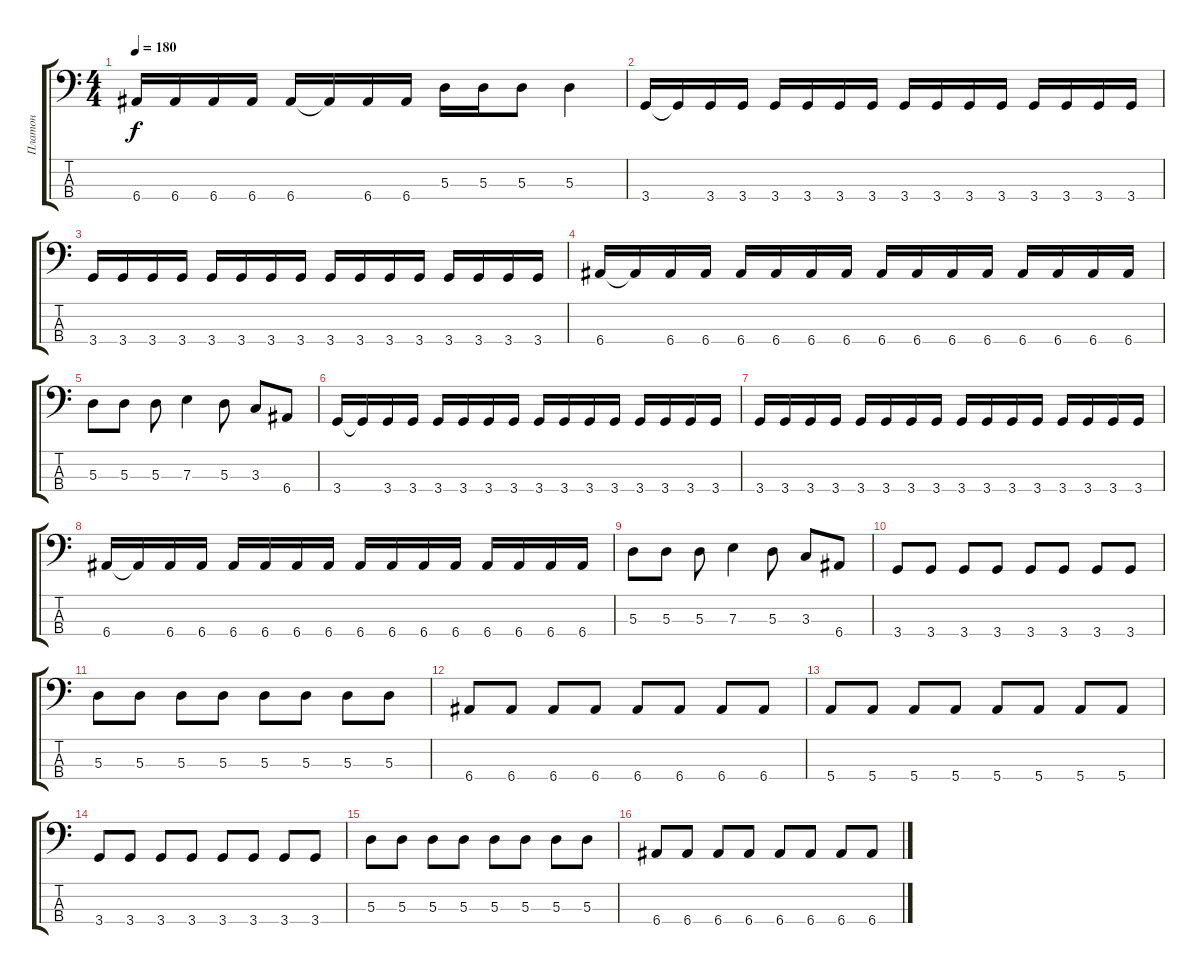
\track ("Платон" "Платон") {instrument electricbassfinger}
\staff {score tabs}
\tuning (G2 D2 A1 E1) {hide}
\ts (4 4)
\tempo 180
\clef f4
\ks c
6.4.16{dy f} 6.4.16 6.4.16 6.4.16 6.4.16 6.4{t}.16 6.4.16 6.4.16 5.3.16 5.3.16 5.3.8 5.3.4 |
3.4.16 3.4{t}.16 3.4.16 3.4.16 3.4.16 3.4.16 3.4.16 3.4.16 3.4.16 3.4.16 3.4.16 3.4.16 3.4.16 3.4.16 3.4.16 3.4.16 |
3.4.16 3.4.16 3.4.16 3.4.16 3.4.16 3.4.16 3.4.16 3.4.16 3.4.16 3.4.16 3.4.16 3.4.16 3.4.16 3.4.16 3.4.16 3.4.16 |
6.4.16 6.4{t}.16 6.4.16 6.4.16 6.4.16 6.4.16 6.4.16 6.4.16 6.4.16 6.4.16 6.4.16 6.4.16 6.4.16 6.4.16 6.4.16 6.4.16 |
5.3.8 5.3.8 5.3.8 7.3.4 5.3.8 3.3.8 6.4.8 |
3.4.16 3.4{t}.16 3.4.16 3.4.16 3.4.16 3.4.16 3.4.16 3.4.16 3.4.16 3.4.16 3.4.16 3.4.16 3.4.16 3.4.16 3.4.16 3.4.16 |
3.4.16 3.4.16 3.4.16 3.4.16 3.4.16 3.4.16 3.4.16 3.4.16 3.4.16 3.4.16 3.4.16 3.4.16 3.4.16 3.4.16 3.4.16 3.4.16 |
6.4.16 6.4{t}.16 6.4.16 6.4.16 6.4.16 6.4.16 6.4.16 6.4.16 6.4.16 6.4.16 6.4.16 6.4.16 6.4.16 6.4.16 6.4.16 6.4.16 |
5.3.8 5.3.8 5.3.8 7.3.4 5.3.8 3.3.8 6.4.8 |
3.4.8 3.4.8 3.4.8 3.4.8 3.4.8 3.4.8 3.4.8 3.4.8 |
5.3.8 5.3.8 5.3.8 5.3.8 5.3.8 5.3.8 5.3.8 5.3.8 |
6.4.8 6.4.8 6.4.8 6.4.8 6.4.8 6.4.8 6.4.8 6.4.8 |
5.4.8 5.4.8 5.4.8 5.4.8 5.4.8 5.4.8 5.4.8 5.4.8 |
3.4.8 3.4.8 3.4.8 3.4.8 3.4.8 3.4.8 3.4.8 3.4.8 |
5.3.8 5.3.8 5.3.8 5.3.8 5.3.8 5.3.8 5.3.8 5.3.8 |
6.4.8 6.4.8 6.4.8 6.4.8 6.4.8 6.4.8 6.4.8 6.4.8
